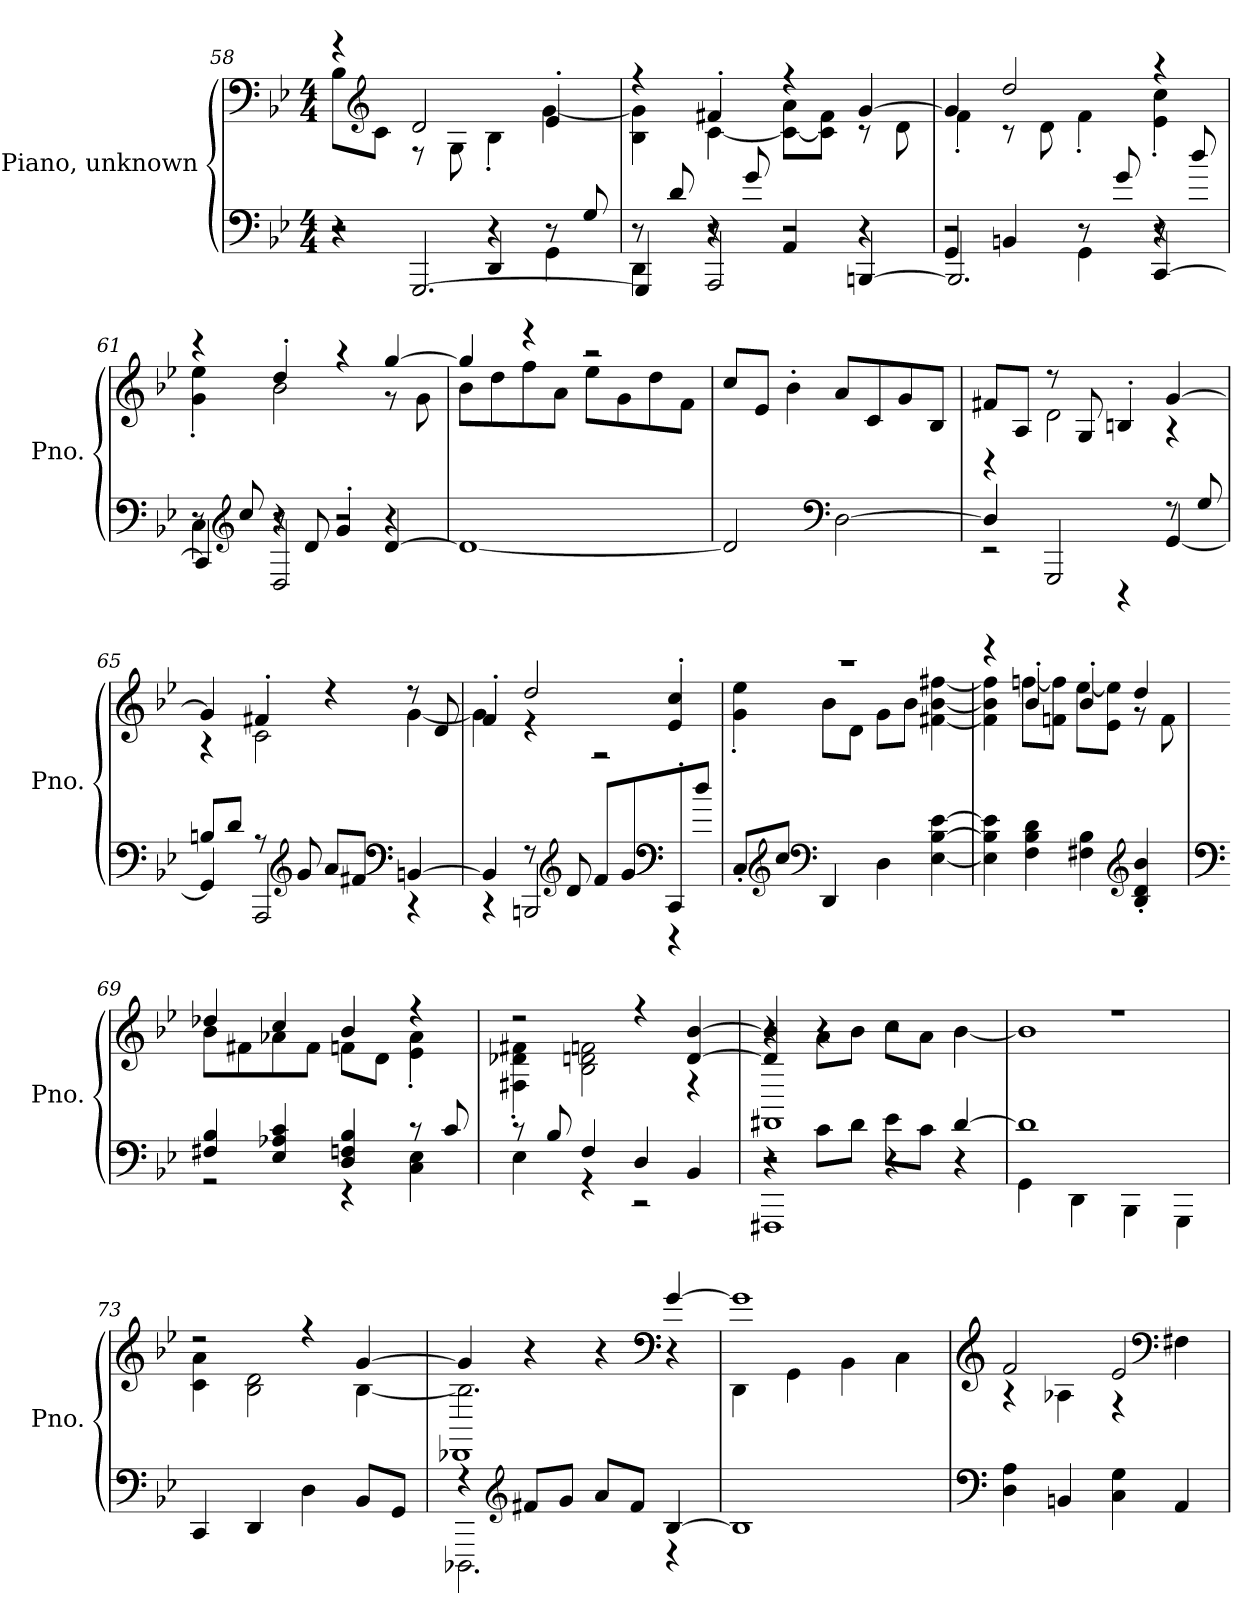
**kern	**kern
*part1	*part1
*staff2	*staff1
*I"Piano, unknown	*
*I'Pno.	*
*clefF4	*clefF4
*k[b-e-]	*k[b-e-]
*M4/4	*M4/4
=58	=58
*^	*^
*	*^	*	*
2r	2r	4r	4r	8B-\L
*	*	*	*clefG2	*
.	.	.	.	8c\J
.	.	[2.GGG/	2d/	8r
.	.	.	.	8G\
4DD/	4r	.	.	4B-'\
8r	4GG\	.	4e-'/	[4g\
8G/	.	.	.	.
=59	=59	=59	=59	=59
8r	4DD\	4GGG/]	4r	4B-\ 4g\]
8d/	.	.	.	.
8r	4r	2AAA/	4f#X'/	[4c\
8g/	.	.	.	.
4AA/	2r	.	4r	8c\_ 8a\L
.	.	.	.	8c\] 8f#\J
4r	.	[4BBBn/	[4g/	8r
.	.	.	.	8d\
!!LO:LB:g=z	!!
=60	=60	=60	=60	=60
4GG/	2r	2.BBB/]	4g/]	4f'\
4BBn/	.	.	2dd/	8r
.	.	.	.	8d\
8r	4GG\	.	.	4f'\
8g/	.	.	.	.
8r	4r	[4CC/	4r	4e-\' 4cc\'
8dd/	.	.	.	.
=61	=61	=61	=61	=61
8r	4C\	4CC/]	4r	4g\' 4ee-\'
*clefG2	*	*	*	*
8cc/	.	.	.	.
8r	4r	2D/	4dd'/	2b-\
8d/	.	.	.	.
4g'/	2r	.	4r	.
[4d/	.	4r	[4gg/	8r
.	.	.	.	8g\
*v	*v	*v	*	*
=62	=62	=62
1d_	4gg/]	8b-\L
.	.	8dd\
.	4r	8ff\
.	.	8a\J
.	2r	8ee-\L
.	.	8g\
.	.	8dd\
.	.	8f\J
*	*v	*v
=63	=63
2d/]	8cc/L
.	8e-/J
.	4b-'\
*clefF4	*
[2D\	8a/L
.	8c/
.	8g/
.	8B-/J
!!LO:LB:g=z
=64	=64
*^	*^
4D/]	2r	8f#X/L	4r
.	.	8A/J	.
2GGG/	.	8r	2d\
.	.	8G/	.
.	4r	4Bn'/	.
8r	[4GG/	[4g/	4r
8G/	.	.	.
=65	=65	=65	=65
8Bn/L	4GG/]	4g/]	4r
8d/J	.	.	.
8r	2AAA/	4f#X'/	2c\
*clefG2	*	*	*
8g/	.	.	.
8a/L	.	4r	.
8f#X/J	.	.	.
*clefF4	*	*	*
[4BBn/	4r	8r	[4g\
.	.	8d/	.
=66	=66	=66	=66
4BB/]	4r	4f'/	4g\]
8r	2BBBn/	2dd/	4r
*clefG2	*	*	*
8d/	.	.	.
8f/L	.	.	2r
8g/	.	.	.
*clefF4	*	*	*
8CC'/	4r	4e-/' 4cc/'	.
8dd/J	.	.	.
*v	*v	*	*
!!LO:PB:g=z	!!
=67	=67	=67
8C'/L	1r	4g\' 4ee-\'
*clefG2	*	*
8cc/J	.	.
*clefF4	*	*
4DD/	.	8b-\L
.	.	8d\J
4D\	.	8g\L
.	.	8b-\J
[4E-\ [4B-\ [4e-\	.	[4f#X\ [4b-\ [4ff#X\
=68	=68	=68
4E-\] 4B-\] 4e-\]	4r	4f#\] 4b-\] 4ff#\]
4F\ 4B-\ 4d\	4b-'/	[8ffn\L
.	.	8fn\ 8ff\]J
4F#X\ 4B-\	4b-'/	[8ee-\L
.	.	8e-\ 8ee-\]J
*clefG2	*	*
4B-/' 4d/' 4b-/'	4dd/	8r
.	.	8f\
=69	=69	=69
*clefF4	*	*
*^	*	*
4F#X/ 4B-/	2r	4dd-X/	8b-\L
.	.	.	8f#X\
4E-/ 4A-X/ 4c/	.	4cc/	8a-X\
.	.	.	8f#\J
4D/ 4Fn/ 4B-/	4r	4b-/	8fn\L
.	.	.	8d\J
8r	4C\ 4E-\	4r	4e-\' 4a-\'
8c/	.	.	.
=70	=70	=70	=70
8r	4E-\	2r	4F#X\' 4d-X\' 4f#X\'
8B-/	.	.	.
4F/	4r	.	2B-\ 2dn\ 2fn\
4D/	2r	4r	.
4BB-/	.	[4d/ [4b-/	4r
!!LO:LB:g=z
=71	=71	=71	=71
*	*^	*	*^
2r	4r	1FFF#X	4d/] 4b-/]	4r	1FF#X
.	8c\L	.	4r	8a\L	.
.	8d\J	.	.	8b-\J	.
4r	8e-\L	.	2r	8cc\L	.
.	8c\J	.	.	8a\J	.
[4d/	4r	.	.	[4b-\	.
*	*v	*v	*	*	*
*	*	*	*v	*v
=72	=72	=72	=72
1d]	4GG\	1r	1b-]
.	4DD\	.	.
.	4BBB-\	.	.
.	4GGG\	.	.
*v	*v	*	*
=73	=73	=73
4CC/	2r	4c\ 4a\
4DD/	.	2B-\ 2d\
4D\	4r	.
8BB-/L	[4g/	[4B-\
8GG/J	.	.
=74	=74	=74
*^	*	*^
4r	2.DDD-X\	4g/]	2.B-\]	1DD-X
*clefG2	*	*	*	*
8f#X/L	.	4r	.	.
8g/J	.	.	.	.
8a/L	.	4r	.	.
8f#/J	.	.	.	.
*	*	*clefF4	*	*
[4B-/	4r	[4g/	4r	.
*v	*v	*	*	*
*	*	*v	*v
=75	=75	=75
1B-]	1g]	4DD\
.	.	4GG\
.	.	4BB-\
.	.	4C\
!!LO:LB:g=z	!!
=76	=76	=76
*clefF4	*clefG2	*
4D\ 4A\	2f/	4r
4BBn/	.	4A-X\
4C\ 4G\	2e-/	4r
*	*clefF4	*
4AA/	.	4F#X\
*	*v	*v
=	=
*-	*-
